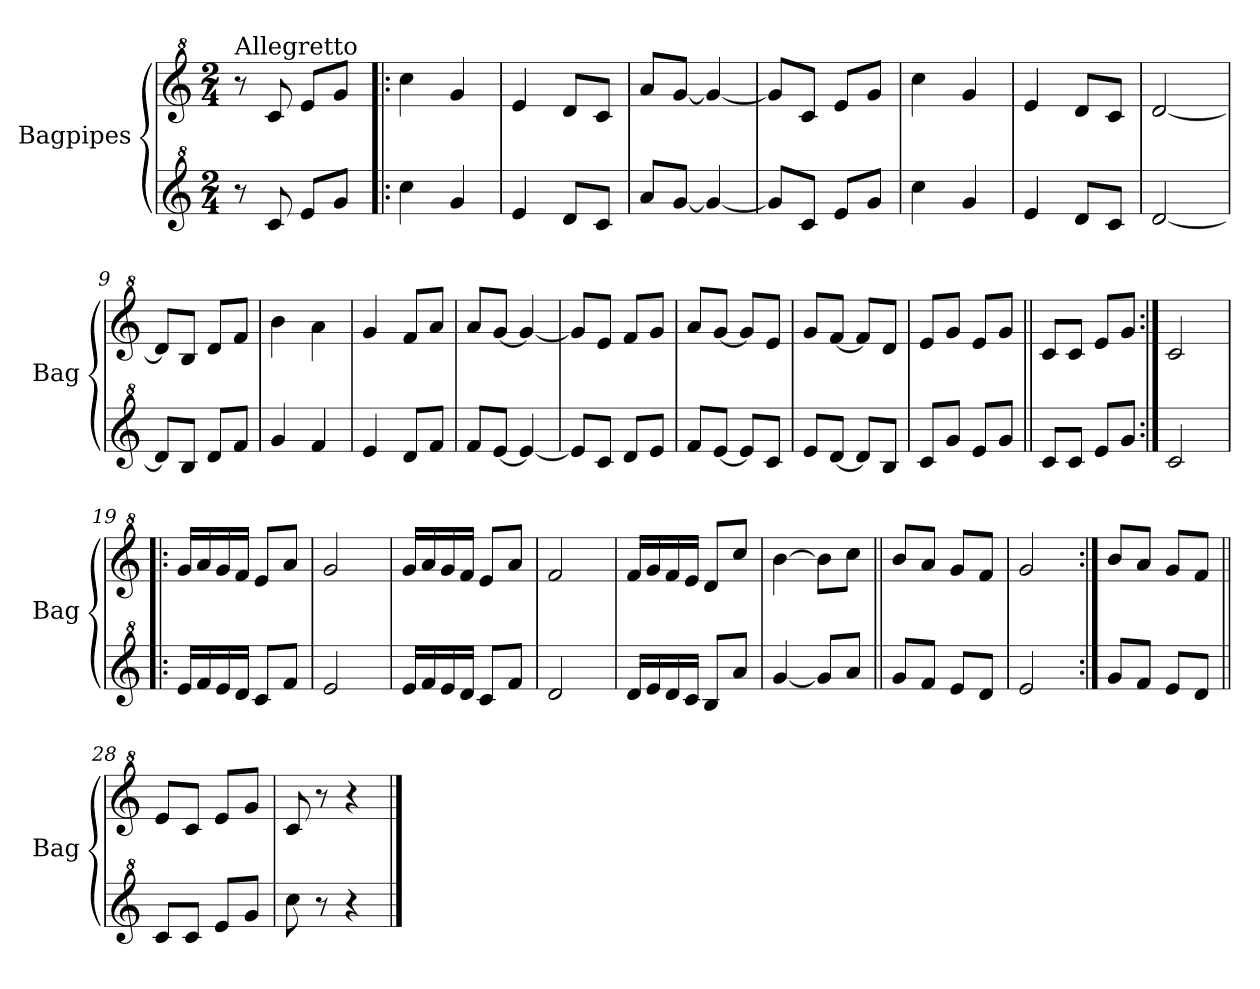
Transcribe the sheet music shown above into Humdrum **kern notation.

**kern	**kern
*part2	*part1
*staff2	*staff1
*I"Bagpipes	*I"Bagpipes
*I'Bag	*I'Bag
*clefG^2	*clefG^2
*k[]	*k[]
*C:	*C:
*M2/4	*M2/4
=1	=1
!	!LO:TX:a:t=Allegretto
8r	8r
8cc/	8cc/
8ee/L	8ee/L
8gg/J	8gg/J
=2!|:	=2!|:
4ccc\	4ccc\
4gg/	4gg/
=3	=3
4ee/	4ee/
8dd/L	8dd/L
8cc/J	8cc/J
=4	=4
8aa/L	8aa/L
[8gg/J	[8gg/J
4gg/_	4gg/_
=5	=5
8gg/L]	8gg/L]
8cc/J	8cc/J
8ee/L	8ee/L
8gg/J	8gg/J
=6	=6
4ccc\	4ccc\
4gg/	4gg/
=7	=7
4ee/	4ee/
8dd/L	8dd/L
8cc/J	8cc/J
=8	=8
[2dd/	[2dd/
=9	=9
8dd/L]	8dd/L]
8b/J	8b/J
8dd/L	8dd/L
8ff/J	8ff/J
=10	=10
4gg/	4bb\
4ff/	4aa\
=11	=11
4ee/	4gg/
8dd/L	8ff/L
8ff/J	8aa/J
!!LO:LB:g=z
=12	=12
8ff/L	8aa/L
[8ee/J	[8gg/J
4ee/_	4gg/_
=13	=13
8ee/L]	8gg/L]
8cc/J	8ee/J
8dd/L	8ff/L
8ee/J	8gg/J
=14	=14
8ff/L	8aa/L
[8ee/J	[8gg/J
8ee/L]	8gg/L]
8cc/J	8ee/J
=15	=15
8ee/L	8gg/L
[8dd/J	[8ff/J
8dd/L]	8ff/L]
8b/J	8dd/J
=16	=16
8cc/L	8ee/L
8gg/J	8gg/J
8ee/L	8ee/L
8gg/J	8gg/J
=17||	=17||
8cc/L	8cc/L
8cc/J	8cc/J
8ee/L	8ee/L
8gg/J	8gg/J
=18:|!	=18:|!
2cc/	2cc/
=19!|:	=19!|:
16ee/LL	16gg/LL
16ff/	16aa/
16ee/	16gg/
16dd/JJ	16ff/JJ
8cc/L	8ee/L
8ff/J	8aa/J
=20	=20
2ee/	2gg/
!!LO:LB:g=z
=21	=21
16ee/LL	16gg/LL
16ff/	16aa/
16ee/	16gg/
16dd/JJ	16ff/JJ
8cc/L	8ee/L
8ff/J	8aa/J
=22	=22
2dd/	2ff/
=23	=23
16dd/LL	16ff/LL
16ee/	16gg/
16dd/	16ff/
16cc/JJ	16ee/JJ
8b/L	8dd/L
8aa/J	8ccc/J
=24	=24
[4gg/	[4bb\
8gg/L]	8bb\L]
8aa/J	8ccc\J
=25||	=25||
8gg/L	8bb/L
8ff/J	8aa/J
8ee/L	8gg/L
8dd/J	8ff/J
=26	=26
2ee/	2gg/
=27:|!	=27:|!
8gg/L	8bb/L
8ff/J	8aa/J
8ee/L	8gg/L
8dd/J	8ff/J
=28||	=28||
8cc/L	8ee/L
8cc/J	8cc/J
8ee/L	8ee/L
8gg/J	8gg/J
=29	=29
8ccc\	8cc/
8r	8r
4r	4r
==	==
*-	*-
